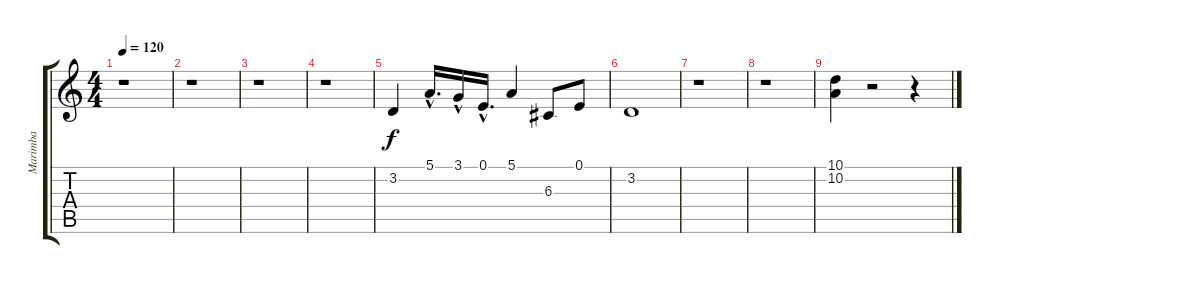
\track ("Marimba" "Marimba") {instrument marimba}
\staff {score tabs}
\tuning (E4 B3 G3 D3 A2 E2) {hide}
\ts (4 4)
\tempo 120
\clef g2
\ks c
r.1{dy f instrument marimba} |
r.1 |
r.1 |
r.1 |
3.2.4 5.1{hac}.16{d} 3.1{hac}.16 0.1{hac}.16{d} 5.1.4 6.3.8 0.1.8 |
3.2.1 |
r.1 |
r.1 |
(10.1 10.2).4 r.2 r.4
